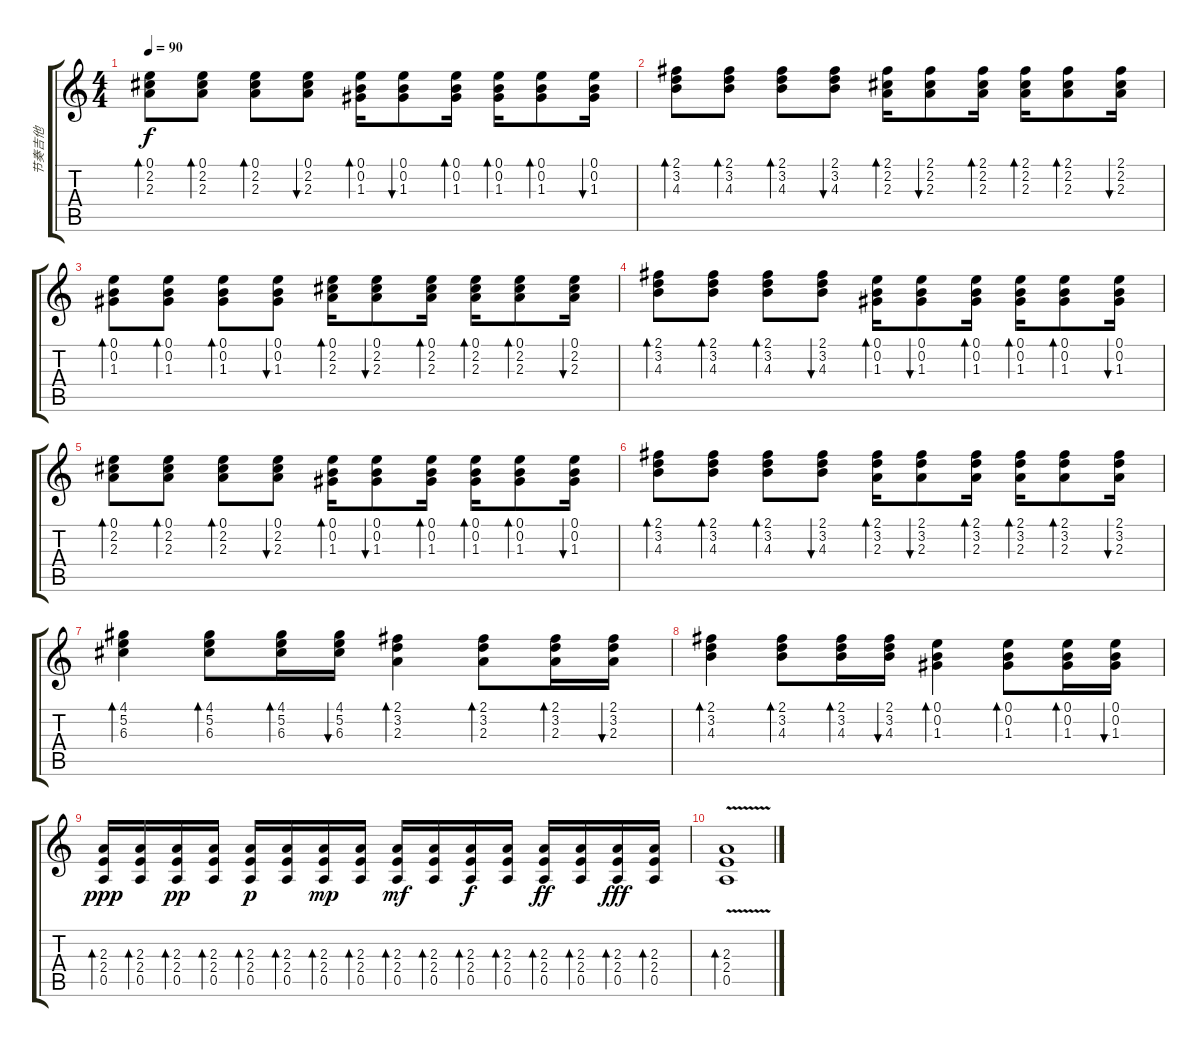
\track ("节奏吉他" "节奏吉他") {instrument acousticguitarsteel}
\staff {score tabs}
\tuning (E4 B3 G3 D3 A2 E2) {hide}
\ts (4 4)
\tempo 90
\clef g2
\ks c
(0.1 2.2 2.3).8{bd 120 dy f} (0.1 2.2 2.3).8{bd 120} (0.1 2.2 2.3).8{bd 120} (0.1 2.2 2.3).8{bu 120} (0.1 0.2 1.3).16{bd 120} (0.1 0.2 1.3).8{bu 120} (0.1 0.2 1.3).16{bd 120} (0.1 0.2 1.3).16{bd 120} (0.1 0.2 1.3).8{bd 120} (0.1 0.2 1.3).16{bu 120} |
(2.1 3.2 4.3).8{bd 120} (2.1 3.2 4.3).8{bd 120} (2.1 3.2 4.3).8{bd 120} (2.1 3.2 4.3).8{bu 120} (2.1 2.2 2.3).16{bd 120} (2.1 2.2 2.3).8{bu 120} (2.1 2.2 2.3).16{bd 120} (2.1 2.2 2.3).16{bd 120} (2.1 2.2 2.3).8{bd 120} (2.1 2.2 2.3).16{bu 120} |
(0.1 0.2 1.3).8{bd 120} (0.1 0.2 1.3).8{bd 120} (0.1 0.2 1.3).8{bd 120} (0.1 0.2 1.3).8{bu 120} (0.1 2.2 2.3).16{bd 120} (0.1 2.2 2.3).8{bu 120} (0.1 2.2 2.3).16{bd 120} (0.1 2.2 2.3).16{bd 120} (0.1 2.2 2.3).8{bd 120} (0.1 2.2 2.3).16{bu 120} |
(2.1 3.2 4.3).8{bd 120} (2.1 3.2 4.3).8{bd 120} (2.1 3.2 4.3).8{bd 120} (2.1 3.2 4.3).8{bu 120} (0.1 0.2 1.3).16{bd 120} (0.1 0.2 1.3).8{bu 120} (0.1 0.2 1.3).16{bd 120} (0.1 0.2 1.3).16{bd 120} (0.1 0.2 1.3).8{bd 120} (0.1 0.2 1.3).16{bu 120} |
(0.1 2.2 2.3).8{bd 120} (0.1 2.2 2.3).8{bd 120} (0.1 2.2 2.3).8{bd 120} (0.1 2.2 2.3).8{bu 120} (0.1 0.2 1.3).16{bd 120} (0.1 0.2 1.3).8{bu 120} (0.1 0.2 1.3).16{bd 120} (0.1 0.2 1.3).16{bd 120} (0.1 0.2 1.3).8{bd 120} (0.1 0.2 1.3).16{bu 120} |
(2.1 3.2 4.3).8{bd 120} (2.1 3.2 4.3).8{bd 120} (2.1 3.2 4.3).8{bd 120} (2.1 3.2 4.3).8{bu 120} (2.1 3.2 2.3).16{bd 120} (2.1 3.2 2.3).8{bu 120} (2.1 3.2 2.3).16{bd 120} (2.1 3.2 2.3).16{bd 120} (2.1 3.2 2.3).8{bd 120} (2.1 3.2 2.3).16{bu 120} |
(4.1 5.2 6.3).4{bd 120} (4.1 5.2 6.3).8{bd 120} (4.1 5.2 6.3).16{bd 120} (4.1 5.2 6.3).16{bu 120} (2.1 3.2 2.3).4{bd 120} (2.1 3.2 2.3).8{bd 120} (2.1 3.2 2.3).16{bd 120} (2.1 3.2 2.3).16{bu 120} |
(2.1 3.2 4.3).4{bd 120} (2.1 3.2 4.3).8{bd 120} (2.1 3.2 4.3).16{bd 120} (2.1 3.2 4.3).16{bu 120} (0.1 0.2 1.3).4{bd 120} (0.1 0.2 1.3).8{bd 120} (0.1 0.2 1.3).16{bd 120} (0.1 0.2 1.3).16{bu 120} |
(2.3 2.4 0.5).16{bd 120 dy ppp} (2.3 2.4 0.5).16{bd 120} (2.3 2.4 0.5).16{bd 120 dy pp} (2.3 2.4 0.5).16{bd 120} (2.3 2.4 0.5).16{bd 120 dy p} (2.3 2.4 0.5).16{bd 120} (2.3 2.4 0.5).16{bd 120 dy mp} (2.3 2.4 0.5).16{bd 120} (2.3 2.4 0.5).16{bd 120 dy mf} (2.3 2.4 0.5).16{bd 120} (2.3 2.4 0.5).16{bd 120 dy f} (2.3 2.4 0.5).16{bd 120} (2.3 2.4 0.5).16{bd 120 dy ff} (2.3 2.4 0.5).16{bd 120} (2.3 2.4 0.5).16{bd 120 dy fff} (2.3 2.4 0.5).16{bd 120} |
(2.3{v} 2.4{v} 0.5{v}).1{bd 120}
